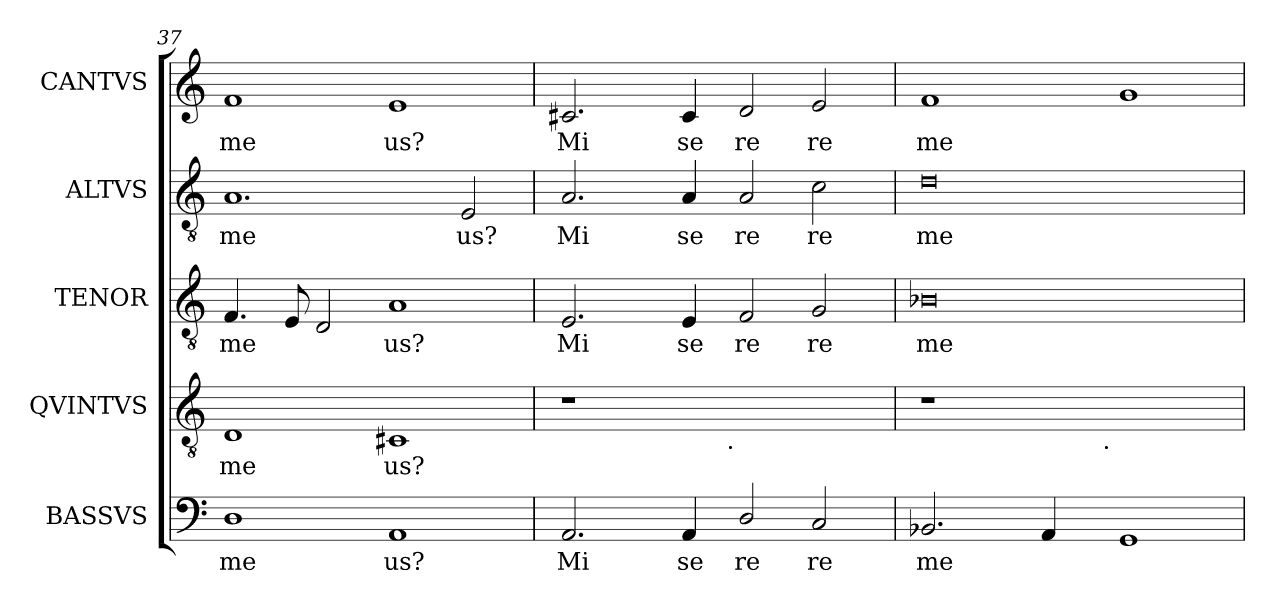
**kern	**text	**kern	**text	**kern	**text	**kern	**text	**kern	**text
*part5	*part5	*part4	*part4	*part3	*part3	*part2	*part2	*part1	*part1
*staff5	*staff5	*staff4	*staff4	*staff3	*staff3	*staff2	*staff2	*staff1	*staff1
*I"BASSVS	*	*I"QVINTVS	*	*I"TENOR	*	*I"ALTVS	*	*I"CANTVS	*
*clefF4	*	*clefGv2	*	*clefGv2	*	*clefGv2	*	*clefG2	*
*k[]	*	*k[]	*	*k[]	*	*k[]	*	*k[]	*
*C:	*	*C:	*	*C:	*	*C:	*	*C:	*
=37	=37	=37	=37	=37	=37	=37	=37	=37	=37
!	!LO:LY:b:cj	!	!LO:LY:b:cj	!	!LO:LY:b:cj	!	!LO:LY:b:cj	!	!LO:LY:b:cj
1D	me	1D	me	4.F/	me	1.A	me	1f	me
!	!	!	!	!	!LO:LY:b:cj	!	!	!	!
.	.	.	.	8E/	.	.	.	.	.
!	!	!	!	!	!LO:LY:b:cj	!	!	!	!
.	.	.	.	2D/	.	.	.	.	.
!	!LO:LY:b:cj	!	!LO:LY:b:cj	!	!LO:LY:b:cj	!	!	!	!LO:LY:b:cj
1AA	us?	1C#X	us?	1A	us?	.	.	1e	us?
!	!	!	!	!	!	!	!LO:LY:b:cj	!	!
.	.	.	.	.	.	2E/	us?	.	.
=38	=38	=38	=38	=38	=38	=38	=38	=38	=38
!	!LO:LY:b:cj	!	!	!	!LO:LY:b:cj	!	!LO:LY:b:cj	!	!LO:LY:b:cj
*	*	*^	*	*	*	*	*	*	*
2.AA/	Mi	1r	2ryy	.	2.E/	Mi	2.A/	Mi	2.c#X/	Mi
.	.	.	4...ryy	.	.	.	.	.	.	.
!	!LO:LY:b:cj	!	!	!	!	!LO:LY:b:cj	!	!LO:LY:b:cj	!	!LO:LY:b:cj
4AA/	se	.	.	.	4E/	se	4A/	se	4c#/	se
!	!	!	!LO:TX:b:t=.	!	!	!	!	!	!	!
.	.	.	1ryy	.	.	.	.	.	.	.
!	!LO:LY:b:cj	!	!	!	!	!LO:LY:b:cj	!	!LO:LY:b:cj	!	!LO:LY:b:cj
2D/	re	1ryy	.	.	2F/	re	2A/	re	2d/	re
!	!LO:LY:b:cj	!	!	!	!	!LO:LY:b:cj	!	!LO:LY:b:cj	!	!LO:LY:b:cj
2C/	re	.	.	.	2G/	re	2c\	re	2e/	re
.	.	.	32ryy	.	.	.	.	.	.	.
=39	=39	=39	=39	=39	=39	=39	=39	=39	=39	=39
!	!LO:LY:b:cj	!	!	!	!	!LO:LY:b:cj	!	!LO:LY:b:cj	!	!LO:LY:b:cj
2.BB-X/	me	1r	2ryy	.	0B-X	me	0d	me	1f	me
.	.	.	4ryy	.	.	.	.	.	.	.
!	!LO:LY:b:cj	!	!	!	!	!	!	!	!	!
4AA/	.	.	8ryy	.	.	.	.	.	.	.
.	.	.	16ryy	.	.	.	.	.	.	.
.	.	.	64ryy	.	.	.	.	.	.	.
!	!	!	!LO:TX:b:t=.	!	!	!	!	!	!	!
.	.	.	1ryy	.	.	.	.	.	.	.
!	!LO:LY:b:cj	!	!	!	!	!	!	!	!	!LO:LY:b:cj
1GG	.	1ryy	.	.	.	.	.	.	1g	.
.	.	.	32.ryy	.	.	.	.	.	.	.
*	*	*v	*v	*	*	*	*	*	*	*
=	=	=	=	=	=	=	=	=	=
*-	*-	*-	*-	*-	*-	*-	*-	*-	*-
